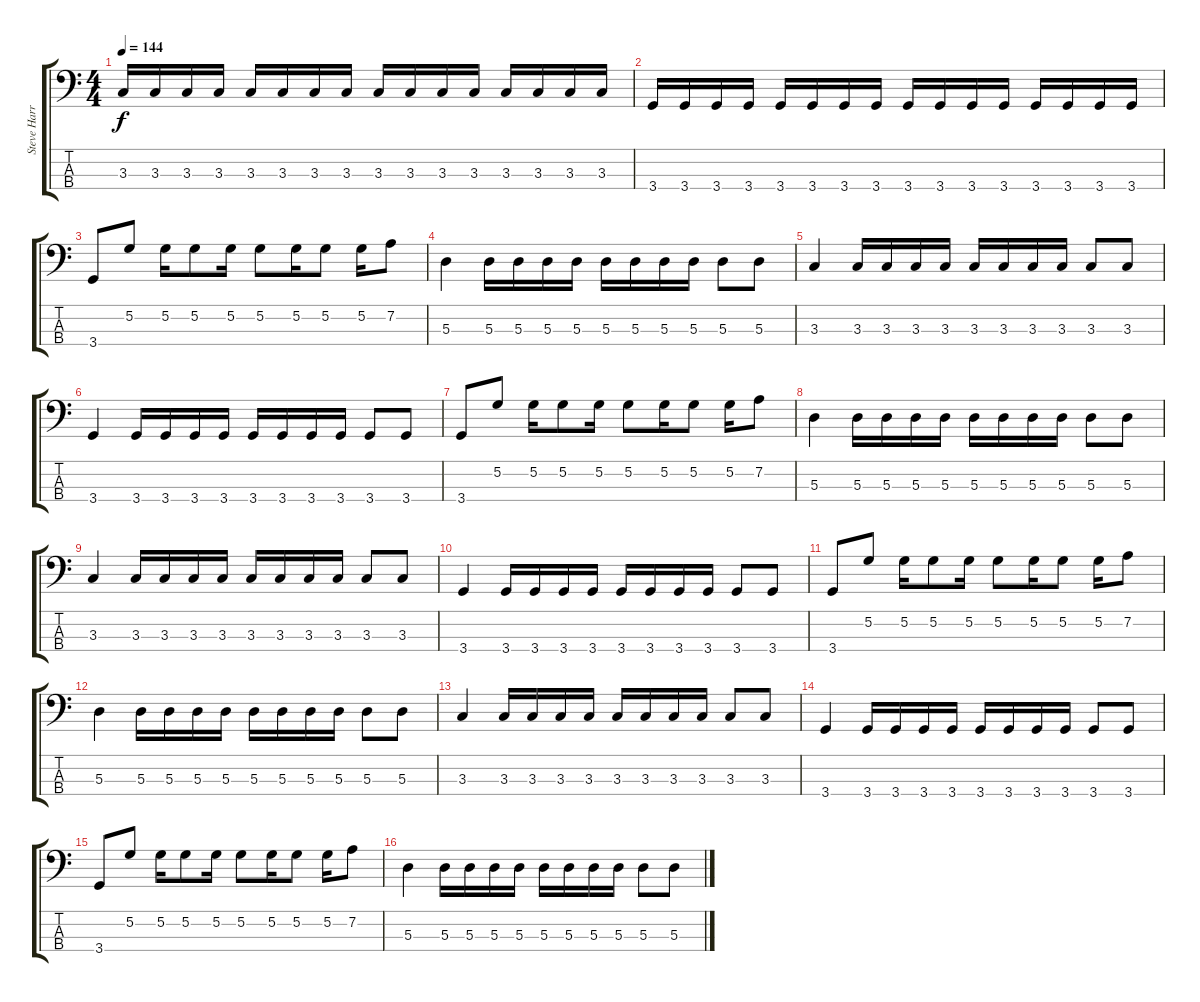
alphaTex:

\track ("Steve Harris" "Steve Harr") {instrument electricbassfinger}
\staff {score tabs}
\tuning (G2 D2 A1 E1) {hide}
\ts (4 4)
\tempo 144
\clef f4
\ks c
3.3.16{dy f} 3.3.16 3.3.16 3.3.16 3.3.16 3.3.16 3.3.16 3.3.16 3.3.16 3.3.16 3.3.16 3.3.16 3.3.16 3.3.16 3.3.16 3.3.16 |
3.4.16 3.4.16 3.4.16 3.4.16 3.4.16 3.4.16 3.4.16 3.4.16 3.4.16 3.4.16 3.4.16 3.4.16 3.4.16 3.4.16 3.4.16 3.4.16 |
3.4.8 5.2.8 5.2.16 5.2.8 5.2.16 5.2.8 5.2.16 5.2.8 5.2.16 7.2.8 |
5.3.4 5.3.16 5.3.16 5.3.16 5.3.16 5.3.16 5.3.16 5.3.16 5.3.16 5.3.8 5.3.8 |
3.3.4 3.3.16 3.3.16 3.3.16 3.3.16 3.3.16 3.3.16 3.3.16 3.3.16 3.3.8 3.3.8 |
3.4.4 3.4.16 3.4.16 3.4.16 3.4.16 3.4.16 3.4.16 3.4.16 3.4.16 3.4.8 3.4.8 |
3.4.8 5.2.8 5.2.16 5.2.8 5.2.16 5.2.8 5.2.16 5.2.8 5.2.16 7.2.8 |
5.3.4 5.3.16 5.3.16 5.3.16 5.3.16 5.3.16 5.3.16 5.3.16 5.3.16 5.3.8 5.3.8 |
3.3.4 3.3.16 3.3.16 3.3.16 3.3.16 3.3.16 3.3.16 3.3.16 3.3.16 3.3.8 3.3.8 |
3.4.4 3.4.16 3.4.16 3.4.16 3.4.16 3.4.16 3.4.16 3.4.16 3.4.16 3.4.8 3.4.8 |
3.4.8 5.2.8 5.2.16 5.2.8 5.2.16 5.2.8 5.2.16 5.2.8 5.2.16 7.2.8 |
5.3.4 5.3.16 5.3.16 5.3.16 5.3.16 5.3.16 5.3.16 5.3.16 5.3.16 5.3.8 5.3.8 |
3.3.4 3.3.16 3.3.16 3.3.16 3.3.16 3.3.16 3.3.16 3.3.16 3.3.16 3.3.8 3.3.8 |
3.4.4 3.4.16 3.4.16 3.4.16 3.4.16 3.4.16 3.4.16 3.4.16 3.4.16 3.4.8 3.4.8 |
3.4.8 5.2.8 5.2.16 5.2.8 5.2.16 5.2.8 5.2.16 5.2.8 5.2.16 7.2.8 |
5.3.4 5.3.16 5.3.16 5.3.16 5.3.16 5.3.16 5.3.16 5.3.16 5.3.16 5.3.8 5.3.8
